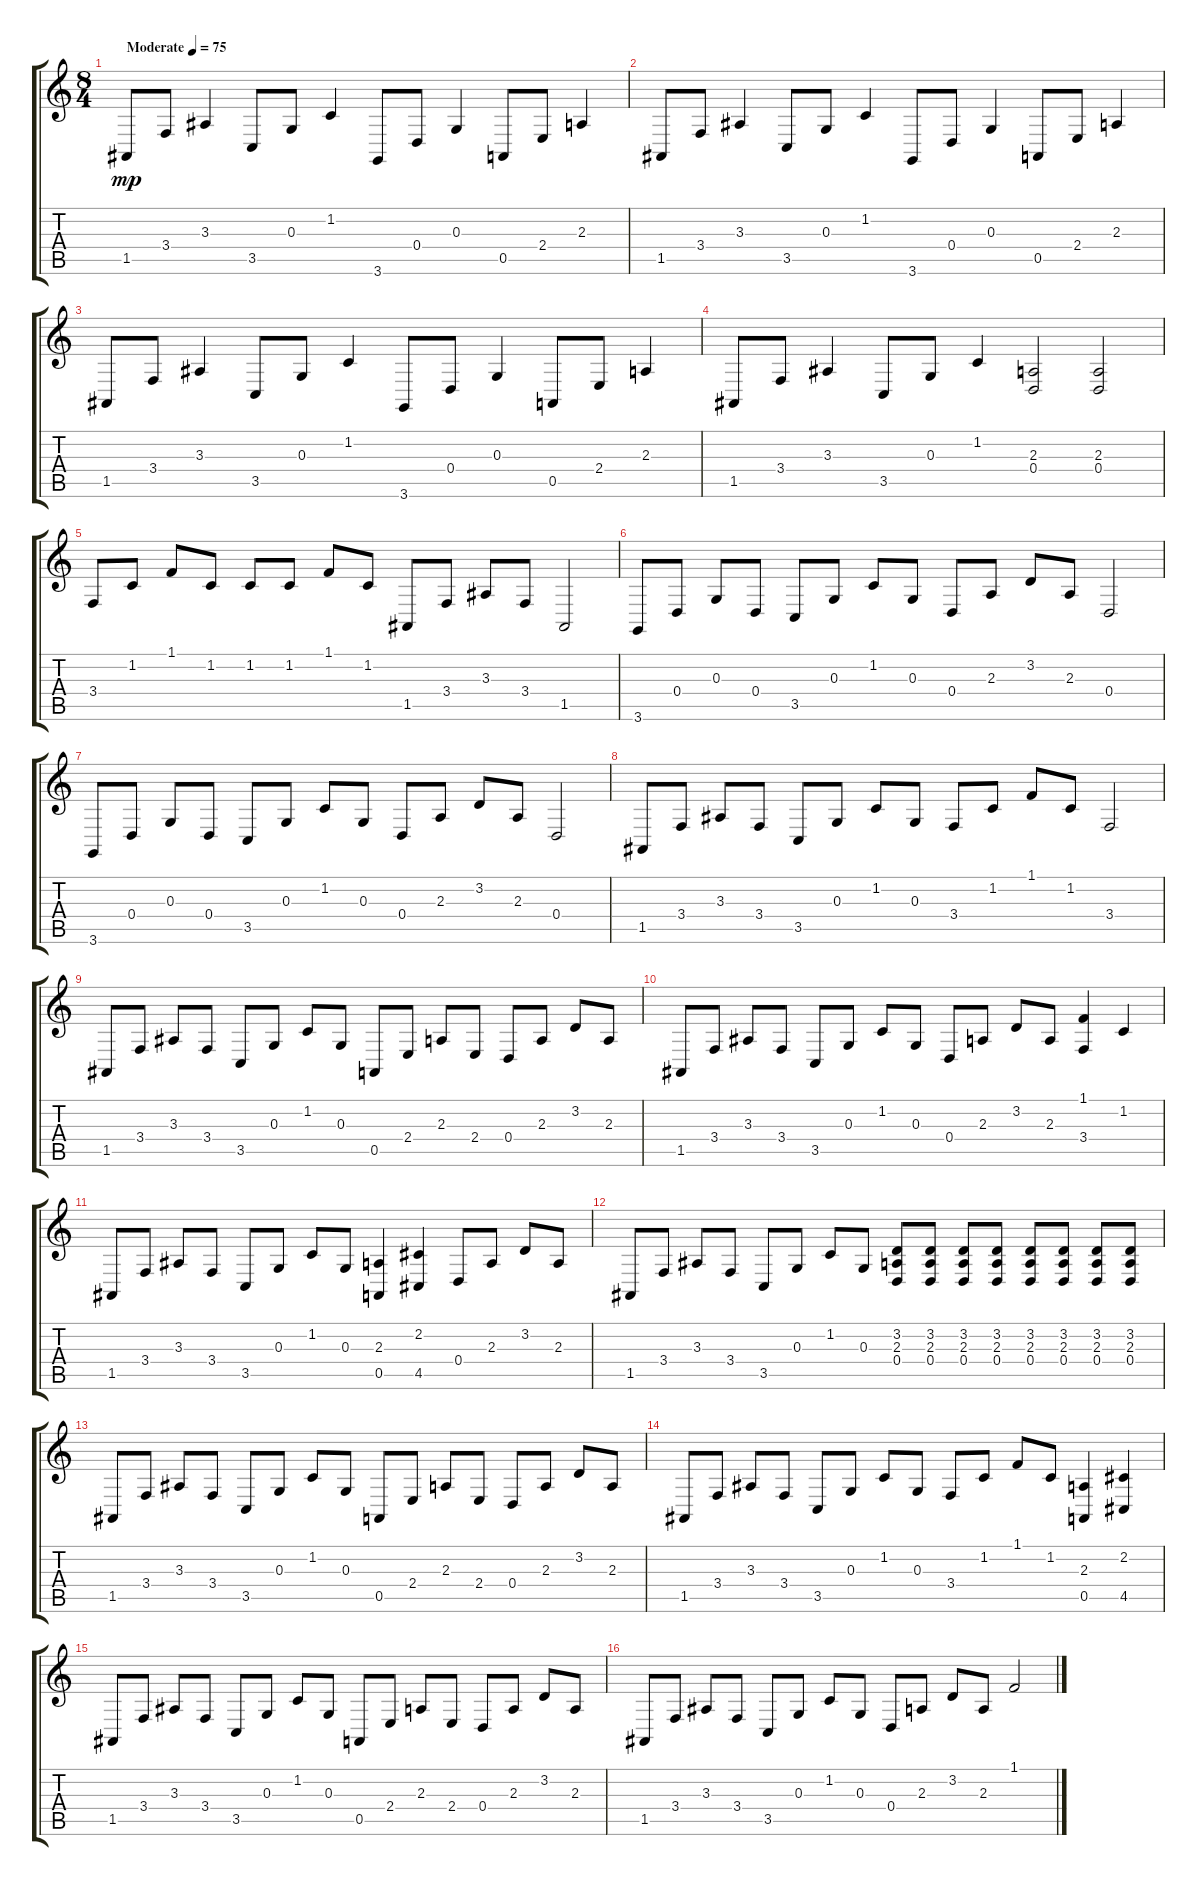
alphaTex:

\track "" {instrument brightacousticpiano}
\staff {score tabs}
\tuning (E4 B3 G3 D3 A2 E2) {hide}
\ts (8 4)
\tempo (75 "Moderate")
\clef g2
\ks c
1.5.8{dy mp instrument brightacousticpiano} 3.4.8 3.3.4 3.5.8 0.3.8 1.2.4 3.6.8 0.4.8 0.3.4 0.5.8 2.4.8 2.3.4 |
1.5.8 3.4.8 3.3.4 3.5.8 0.3.8 1.2.4 3.6.8 0.4.8 0.3.4 0.5.8 2.4.8 2.3.4 |
1.5.8 3.4.8 3.3.4 3.5.8 0.3.8 1.2.4 3.6.8 0.4.8 0.3.4 0.5.8 2.4.8 2.3.4 |
1.5.8 3.4.8 3.3.4 3.5.8 0.3.8 1.2.4 (2.3 0.4).2 (2.3 0.4).2 |
3.4.8 1.2.8 1.1.8 1.2.8 1.2.8 1.2.8 1.1.8 1.2.8 1.5.8 3.4.8 3.3.8 3.4.8 1.5.2 |
3.6.8 0.4.8 0.3.8 0.4.8 3.5.8 0.3.8 1.2.8 0.3.8 0.4.8 2.3.8 3.2.8 2.3.8 0.4.2 |
3.6.8 0.4.8 0.3.8 0.4.8 3.5.8 0.3.8 1.2.8 0.3.8 0.4.8 2.3.8 3.2.8 2.3.8 0.4.2 |
1.5.8 3.4.8 3.3.8 3.4.8 3.5.8 0.3.8 1.2.8 0.3.8 3.4.8 1.2.8 1.1.8 1.2.8 3.4.2 |
1.5.8 3.4.8 3.3.8 3.4.8 3.5.8 0.3.8 1.2.8 0.3.8 0.5.8 2.4.8 2.3.8 2.4.8 0.4.8 2.3.8 3.2.8 2.3.8 |
1.5.8 3.4.8 3.3.8 3.4.8 3.5.8 0.3.8 1.2.8 0.3.8 0.4.8 2.3.8 3.2.8 2.3.8 (1.1 3.4).4 1.2.4 |
1.5.8 3.4.8 3.3.8 3.4.8 3.5.8 0.3.8 1.2.8 0.3.8 (2.3 0.5).4 (2.2 4.5).4 0.4.8 2.3.8 3.2.8 2.3.8 |
1.5.8 3.4.8 3.3.8 3.4.8 3.5.8 0.3.8 1.2.8 0.3.8 (3.2 2.3 0.4).8 (3.2 2.3 0.4).8 (3.2 2.3 0.4).8 (3.2 2.3 0.4).8 (3.2 2.3 0.4).8 (3.2 2.3 0.4).8 (3.2 2.3 0.4).8 (3.2 2.3 0.4).8 |
1.5.8 3.4.8 3.3.8 3.4.8 3.5.8 0.3.8 1.2.8 0.3.8 0.5.8 2.4.8 2.3.8 2.4.8 0.4.8 2.3.8 3.2.8 2.3.8 |
1.5.8 3.4.8 3.3.8 3.4.8 3.5.8 0.3.8 1.2.8 0.3.8 3.4.8 1.2.8 1.1.8 1.2.8 (2.3 0.5).4 (2.2 4.5).4 |
1.5.8 3.4.8 3.3.8 3.4.8 3.5.8 0.3.8 1.2.8 0.3.8 0.5.8 2.4.8 2.3.8 2.4.8 0.4.8 2.3.8 3.2.8 2.3.8 |
1.5.8 3.4.8 3.3.8 3.4.8 3.5.8 0.3.8 1.2.8 0.3.8 0.4.8 2.3.8 3.2.8 2.3.8 1.1.2
